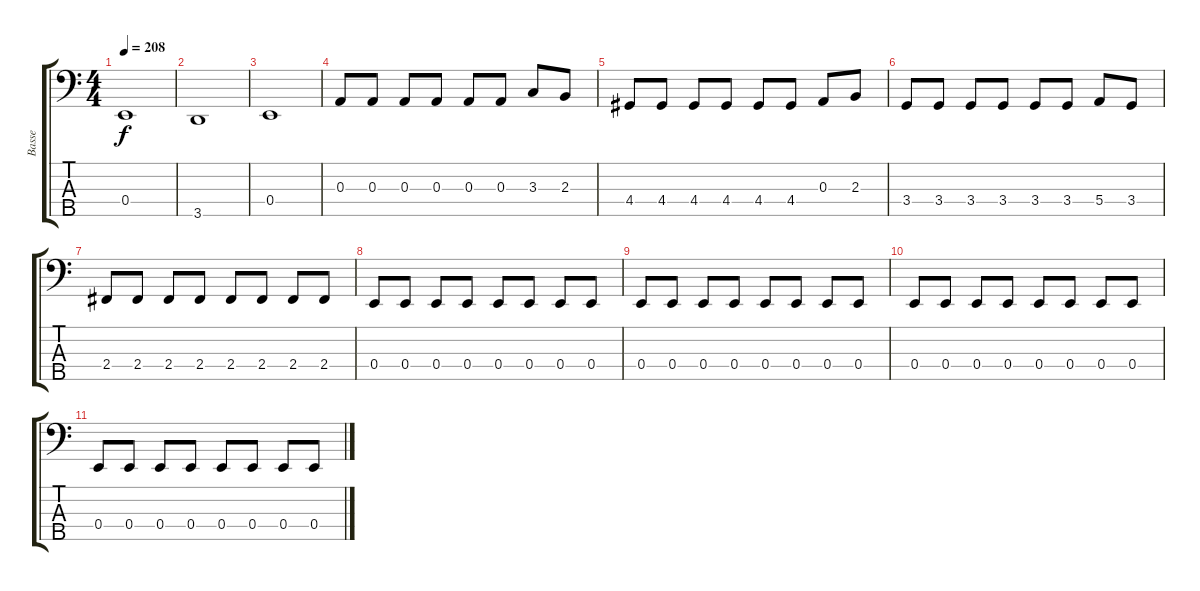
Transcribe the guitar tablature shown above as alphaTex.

\track ("Basse" "Basse") {instrument electricbassfinger}
\staff {score tabs}
\tuning (G2 D2 A1 E1 B0) {hide}
\ts (4 4)
\tempo 208
\clef f4
\ks c
0.4.1{dy f} |
3.5.1 |
0.4.1 |
0.3.8 0.3.8 0.3.8 0.3.8 0.3.8 0.3.8 3.3.8 2.3.8 |
4.4.8 4.4.8 4.4.8 4.4.8 4.4.8 4.4.8 0.3.8 2.3.8 |
3.4.8 3.4.8 3.4.8 3.4.8 3.4.8 3.4.8 5.4.8 3.4.8 |
2.4.8 2.4.8 2.4.8 2.4.8 2.4.8 2.4.8 2.4.8 2.4.8 |
0.4.8 0.4.8 0.4.8 0.4.8 0.4.8 0.4.8 0.4.8 0.4.8 |
0.4.8 0.4.8 0.4.8 0.4.8 0.4.8 0.4.8 0.4.8 0.4.8 |
0.4.8 0.4.8 0.4.8 0.4.8 0.4.8 0.4.8 0.4.8 0.4.8 |
0.4.8 0.4.8 0.4.8 0.4.8 0.4.8 0.4.8 0.4.8 0.4.8
